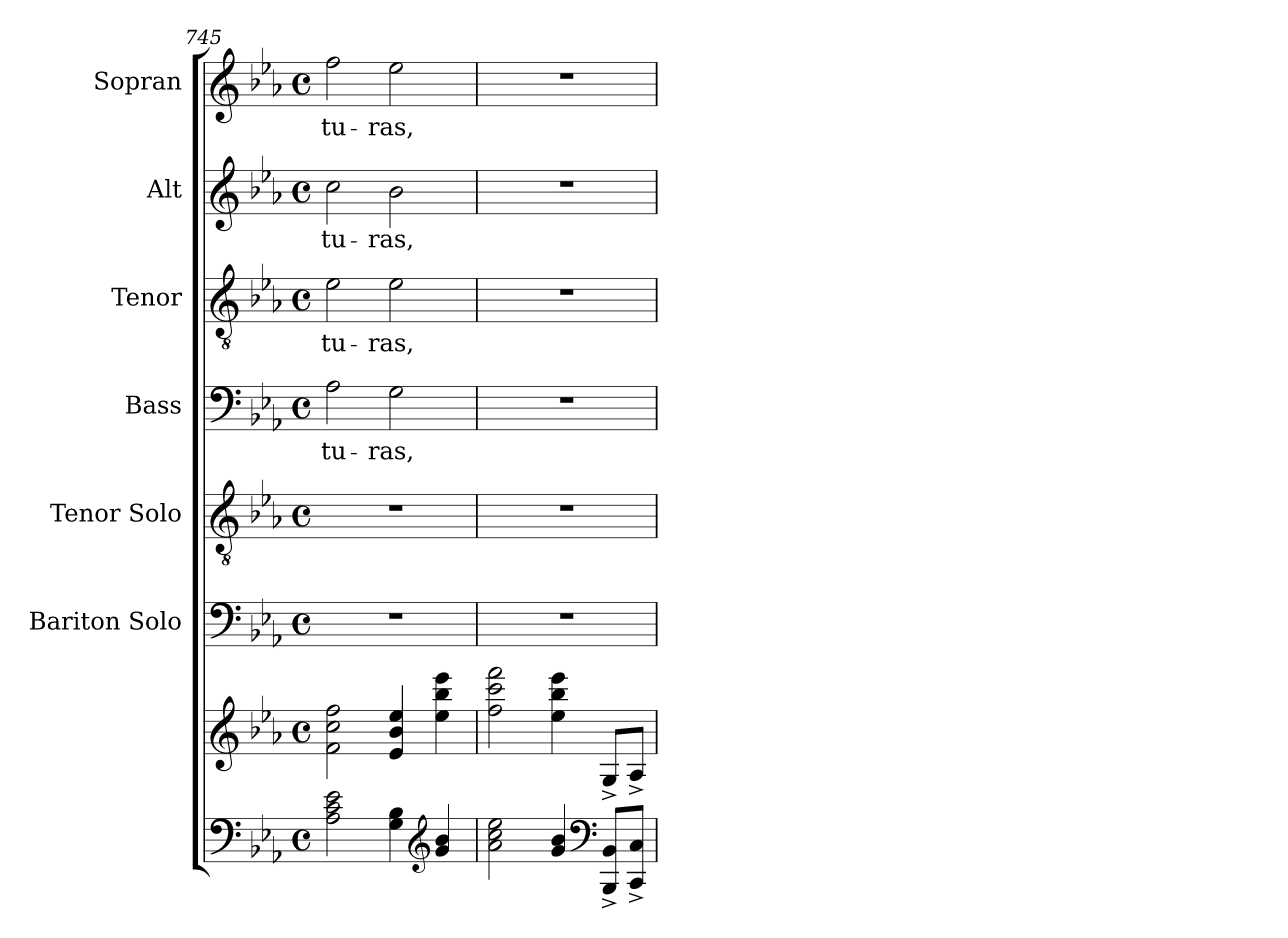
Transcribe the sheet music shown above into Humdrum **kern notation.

**kern	**kern	**kern	**kern	**kern	**text	**kern	**text	**kern	**text	**kern	**text
*part7	*part7	*part6	*part5	*part4	*part4	*part3	*part3	*part2	*part2	*part1	*part1
*staff8	*staff7	*staff6	*staff5	*staff4	*staff4	*staff3	*staff3	*staff2	*staff2	*staff1	*staff1
*	*	*I"Bariton Solo	*I"Tenor Solo	*I"Bass	*	*I"Tenor	*	*I"Alt	*	*I"Sopran	*
*	*	*	*	*I'B.	*	*I'T.	*	*I'A.	*	*I'S.	*
*clefF4	*clefG2	*clefF4	*clefGv2	*clefF4	*	*clefGv2	*	*clefG2	*	*clefG2	*
*k[b-e-a-]	*k[b-e-a-]	*k[b-e-a-]	*k[b-e-a-]	*k[b-e-a-]	*	*k[b-e-a-]	*	*k[b-e-a-]	*	*k[b-e-a-]	*
*E-:	*E-:	*E-:	*E-:	*E-:	*	*E-:	*	*E-:	*	*E-:	*
*M4/4	*M4/4	*M4/4	*M4/4	*M4/4	*	*M4/4	*	*M4/4	*	*M4/4	*
*met(c)	*met(c)	*met(c)	*met(c)	*met(c)	*	*met(c)	*	*met(c)	*	*met(c)	*
=745	=745	=745	=745	=745	=745	=745	=745	=745	=745	=745	=745
!	!	!	!	!	!LO:LY:b	!	!LO:LY:b	!	!LO:LY:b	!	!LO:LY:b
2A-\ 2c\ 2e-\	2f\ 2cc\ 2ff\	1r	1r	2A-\	-tu-	2e-\	-tu-	2cc\	-tu-	2ff\	-tu-
!	!	!	!	!	!LO:LY:b	!	!LO:LY:b	!	!LO:LY:b	!	!LO:LY:b
4G\ 4B-\	4e-/ 4b-/ 4ee-/	.	.	2G\	-ras,	2e-\	-ras,	2b-\	-ras,	2ee-\	-ras,
*clefG2	*	*	*	*	*	*	*	*	*	*	*
4g/ 4b-/	4ee-\ 4bb-\ 4eee-\	.	.	.	.	.	.	.	.	.	.
=746	=746	=746	=746	=746	=746	=746	=746	=746	=746	=746	=746
2a-\ 2cc\ 2ee-\	2ff\ 2ccc\ 2fff\	1r	1r	1r	.	1r	.	1r	.	1r	.
4g/ 4b-/	4ee-\ 4bb-\ 4eee-\	.	.	.	.	.	.	.	.	.	.
*clefF4	*	*	*	*	*	*	*	*	*	*	*
8BBB-/^< 8BB-/^<L	8G^</L	.	.	.	.	.	.	.	.	.	.
8CC/^< 8C/^<J	8A-^</J	.	.	.	.	.	.	.	.	.	.
=	=	=	=	=	=	=	=	=	=	=	=
*-	*-	*-	*-	*-	*-	*-	*-	*-	*-	*-	*-
